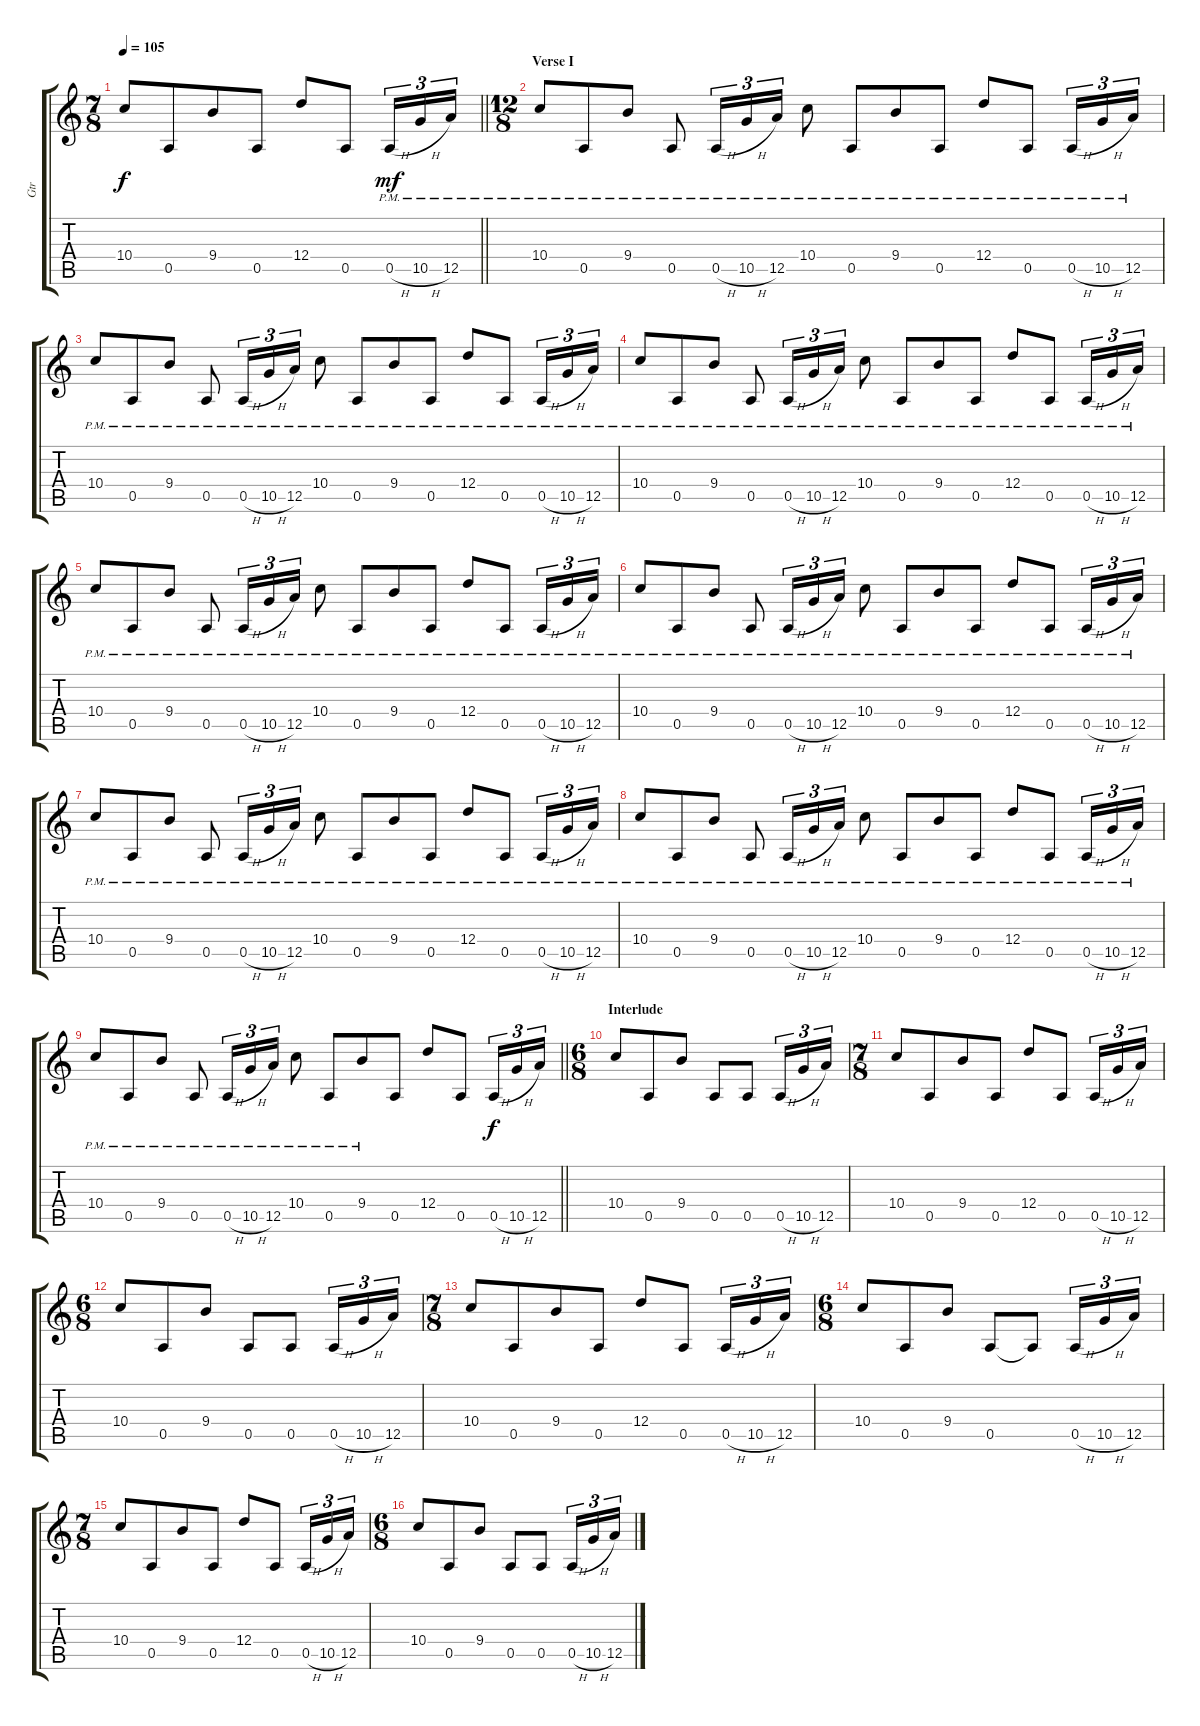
\track ("Gtr" "Gtr") {instrument distortionguitar}
\staff {score tabs}
\tuning (E4 B3 G3 D3 A2 D2) {hide}
\ts (7 8)
\tempo 105
\clef g2
\barLineRight lightlight
\ks c
10.4.8{dy f} 0.5.8 9.4.8 0.5.8 12.4.8 0.5.8 0.5{h pm}.16{tu (3 2) dy mf} 10.5{h pm}.16{tu (3 2)} 12.5{pm}.16{tu (3 2)} |
\ts (12 8)
\section ("" "Verse I")
10.4{pm}.8 0.5{pm}.8 9.4{pm}.8 0.5{pm}.8 0.5{h pm}.16{tu (3 2)} 10.5{h pm}.16{tu (3 2)} 12.5{pm}.16{tu (3 2)} 10.4{pm}.8 0.5{pm}.8 9.4{pm}.8 0.5{pm}.8 12.4{pm}.8 0.5{pm}.8 0.5{h pm}.16{tu (3 2)} 10.5{h pm}.16{tu (3 2)} 12.5{pm}.16{tu (3 2)} |
10.4{pm}.8 0.5{pm}.8 9.4{pm}.8 0.5{pm}.8 0.5{h pm}.16{tu (3 2)} 10.5{h pm}.16{tu (3 2)} 12.5{pm}.16{tu (3 2)} 10.4{pm}.8 0.5{pm}.8 9.4{pm}.8 0.5{pm}.8 12.4{pm}.8 0.5{pm}.8 0.5{h pm}.16{tu (3 2)} 10.5{h pm}.16{tu (3 2)} 12.5{pm}.16{tu (3 2)} |
10.4{pm}.8 0.5{pm}.8 9.4{pm}.8 0.5{pm}.8 0.5{h pm}.16{tu (3 2)} 10.5{h pm}.16{tu (3 2)} 12.5{pm}.16{tu (3 2)} 10.4{pm}.8 0.5{pm}.8 9.4{pm}.8 0.5{pm}.8 12.4{pm}.8 0.5{pm}.8 0.5{h pm}.16{tu (3 2)} 10.5{h pm}.16{tu (3 2)} 12.5{pm}.16{tu (3 2)} |
10.4{pm}.8 0.5{pm}.8 9.4{pm}.8 0.5{pm}.8 0.5{h pm}.16{tu (3 2)} 10.5{h pm}.16{tu (3 2)} 12.5{pm}.16{tu (3 2)} 10.4{pm}.8 0.5{pm}.8 9.4{pm}.8 0.5{pm}.8 12.4{pm}.8 0.5{pm}.8 0.5{h pm}.16{tu (3 2)} 10.5{h pm}.16{tu (3 2)} 12.5{pm}.16{tu (3 2)} |
10.4{pm}.8 0.5{pm}.8 9.4{pm}.8 0.5{pm}.8 0.5{h pm}.16{tu (3 2)} 10.5{h pm}.16{tu (3 2)} 12.5{pm}.16{tu (3 2)} 10.4{pm}.8 0.5{pm}.8 9.4{pm}.8 0.5{pm}.8 12.4{pm}.8 0.5{pm}.8 0.5{h pm}.16{tu (3 2)} 10.5{h pm}.16{tu (3 2)} 12.5{pm}.16{tu (3 2)} |
10.4{pm}.8 0.5{pm}.8 9.4{pm}.8 0.5{pm}.8 0.5{h pm}.16{tu (3 2)} 10.5{h pm}.16{tu (3 2)} 12.5{pm}.16{tu (3 2)} 10.4{pm}.8 0.5{pm}.8 9.4{pm}.8 0.5{pm}.8 12.4{pm}.8 0.5{pm}.8 0.5{h pm}.16{tu (3 2)} 10.5{h pm}.16{tu (3 2)} 12.5{pm}.16{tu (3 2)} |
10.4{pm}.8 0.5{pm}.8 9.4{pm}.8 0.5{pm}.8 0.5{h pm}.16{tu (3 2)} 10.5{h pm}.16{tu (3 2)} 12.5{pm}.16{tu (3 2)} 10.4{pm}.8 0.5{pm}.8 9.4{pm}.8 0.5{pm}.8 12.4{pm}.8 0.5{pm}.8 0.5{h pm}.16{tu (3 2)} 10.5{h pm}.16{tu (3 2)} 12.5{pm}.16{tu (3 2)} |
\barLineRight lightlight
10.4{pm}.8 0.5{pm}.8 9.4{pm}.8 0.5{pm}.8 0.5{h pm}.16{tu (3 2)} 10.5{h pm}.16{tu (3 2)} 12.5{pm}.16{tu (3 2)} 10.4{pm}.8 0.5{pm}.8 9.4{pm}.8 0.5.8 12.4.8 0.5.8 0.5{h}.16{tu (3 2) dy f} 10.5{h}.16{tu (3 2)} 12.5.16{tu (3 2)} |
\ts (6 8)
\section ("" "Interlude")
10.4.8 0.5.8 9.4.8 0.5.8 0.5.8 0.5{h}.16{tu (3 2)} 10.5{h}.16{tu (3 2)} 12.5.16{tu (3 2)} |
\ts (7 8)
10.4.8 0.5.8 9.4.8 0.5.8 12.4.8 0.5.8 0.5{h}.16{tu (3 2)} 10.5{h}.16{tu (3 2)} 12.5.16{tu (3 2)} |
\ts (6 8)
10.4.8 0.5.8 9.4.8 0.5.8 0.5.8 0.5{h}.16{tu (3 2)} 10.5{h}.16{tu (3 2)} 12.5.16{tu (3 2)} |
\ts (7 8)
10.4.8 0.5.8 9.4.8 0.5.8 12.4.8 0.5.8 0.5{h}.16{tu (3 2)} 10.5{h}.16{tu (3 2)} 12.5.16{tu (3 2)} |
\ts (6 8)
10.4.8 0.5.8 9.4.8 0.5.8 0.5{t}.8 0.5{h}.16{tu (3 2)} 10.5{h}.16{tu (3 2)} 12.5.16{tu (3 2)} |
\ts (7 8)
10.4.8 0.5.8 9.4.8 0.5.8 12.4.8 0.5.8 0.5{h}.16{tu (3 2)} 10.5{h}.16{tu (3 2)} 12.5.16{tu (3 2)} |
\ts (6 8)
10.4.8 0.5.8 9.4.8 0.5.8 0.5.8 0.5{h}.16{tu (3 2)} 10.5{h}.16{tu (3 2)} 12.5.16{tu (3 2)}
